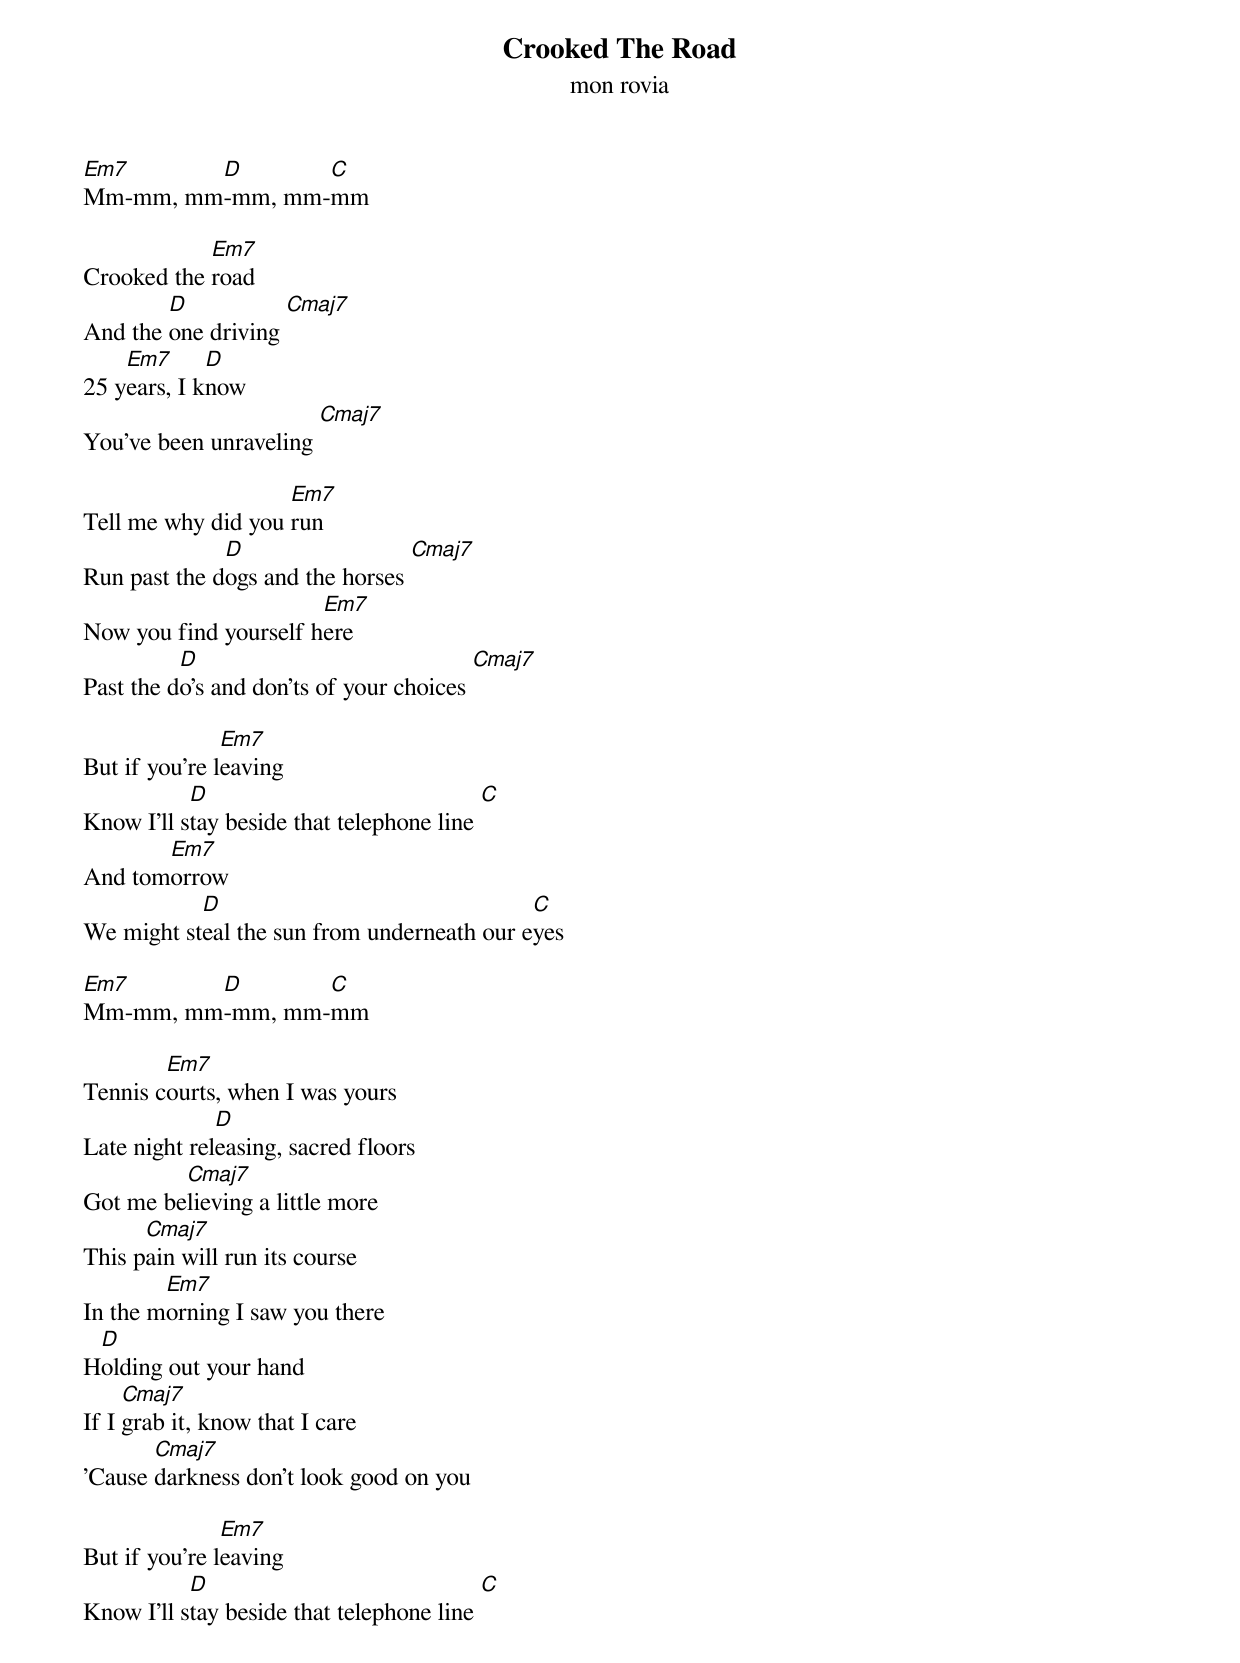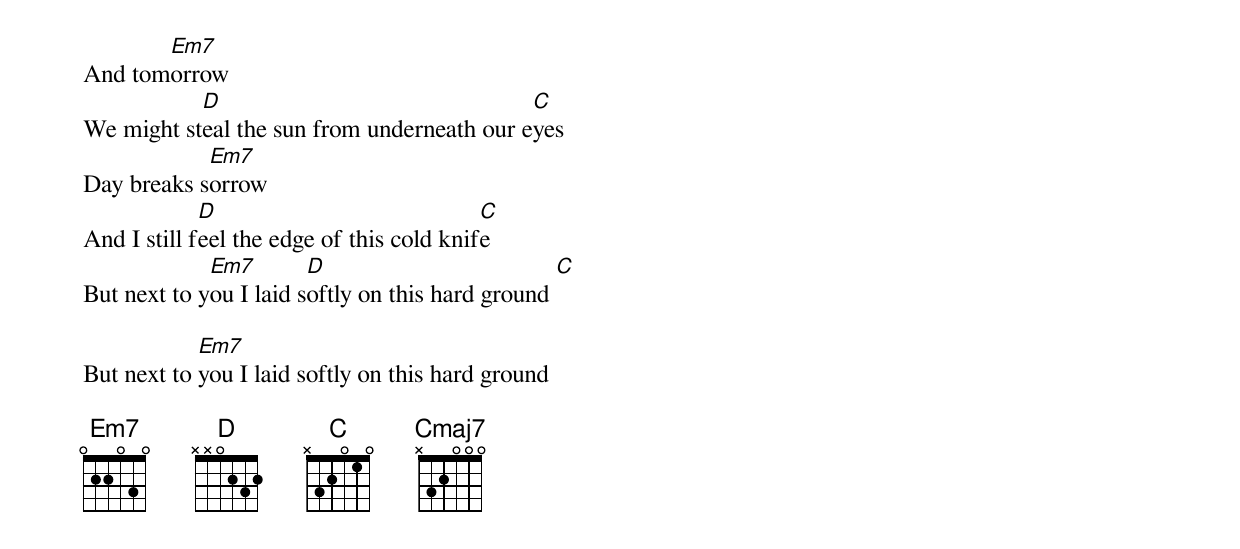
{title: Crooked The Road}
{subtitle: mon rovia}

[Em7]Mm-mm, mm[D]-mm, mm-[C]mm

Crooked the [Em7]road
And the [D]one driving [Cmaj7]
25 y[Em7]ears, I k[D]now
You've been unraveling [Cmaj7]

Tell me why did you [Em7]run
Run past the d[D]ogs and the horses [Cmaj7]
Now you find yourself h[Em7]ere
Past the d[D]o's and don'ts of your choices [Cmaj7]

But if you're l[Em7]eaving
Know I'll s[D]tay beside that telephone line [C]
And tom[Em7]orrow
We might st[D]eal the sun from underneath our e[C]yes

[Em7]Mm-mm, mm[D]-mm, mm-[C]mm

Tennis c[Em7]ourts, when I was yours
Late night rel[D]easing, sacred floors
Got me be[Cmaj7]lieving a little morе
This p[Cmaj7]ain will run its course
In the m[Em7]orning I saw you therе
H[D]olding out your hand
If I [Cmaj7]grab it, know that I care
'Cause [Cmaj7]darkness don't look good on you

But if you're l[Em7]eaving
Know I'll s[D]tay beside that telephone line [C]
And tom[Em7]orrow
We might st[D]eal the sun from underneath our e[C]yes
Day breaks s[Em7]orrow
And I still f[D]eel the edge of this cold knif[C]e
But next to y[Em7]ou I laid s[D]oftly on this hard ground [C]

But next to [Em7]you I laid softly on this hard ground

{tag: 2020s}
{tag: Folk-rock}
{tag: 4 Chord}
